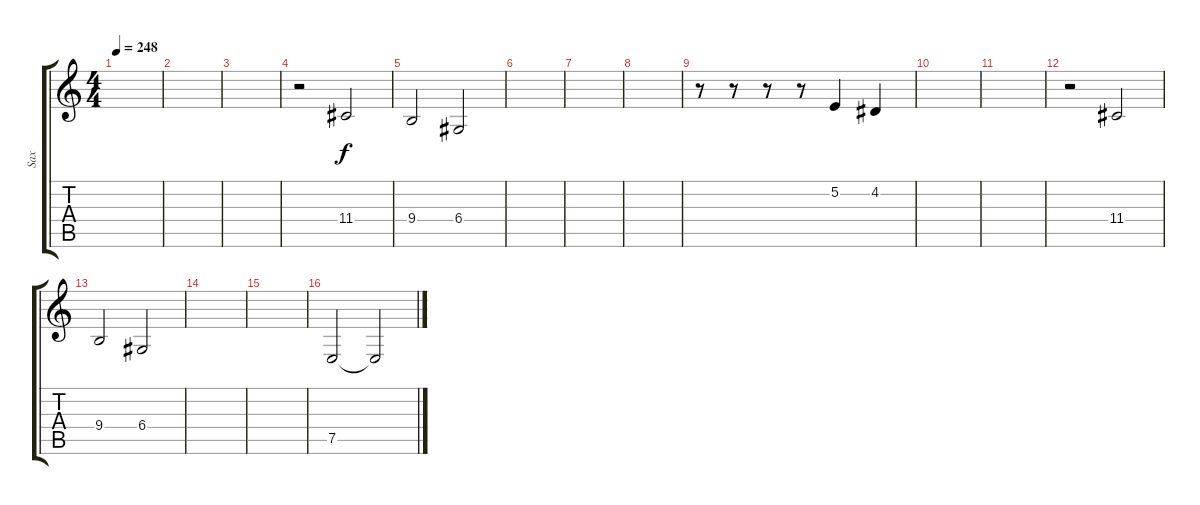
\track ("Sax" "Sax") {instrument altosax}
\staff {score tabs}
\tuning (E4 B3 G3 D3 A2 E2) {hide}
\ts (4 4)
\tempo 248
\clef g2
\ks c
|
|
|
r.2 11.4.2 |
9.4.2 6.4.2 |
|
|
|
r.8 r.8 r.8 r.8 5.2.4 4.2.4 |
|
|
r.2 11.4.2 |
9.4.2 6.4.2 |
|
|
7.5.2 7.5{t}.2
